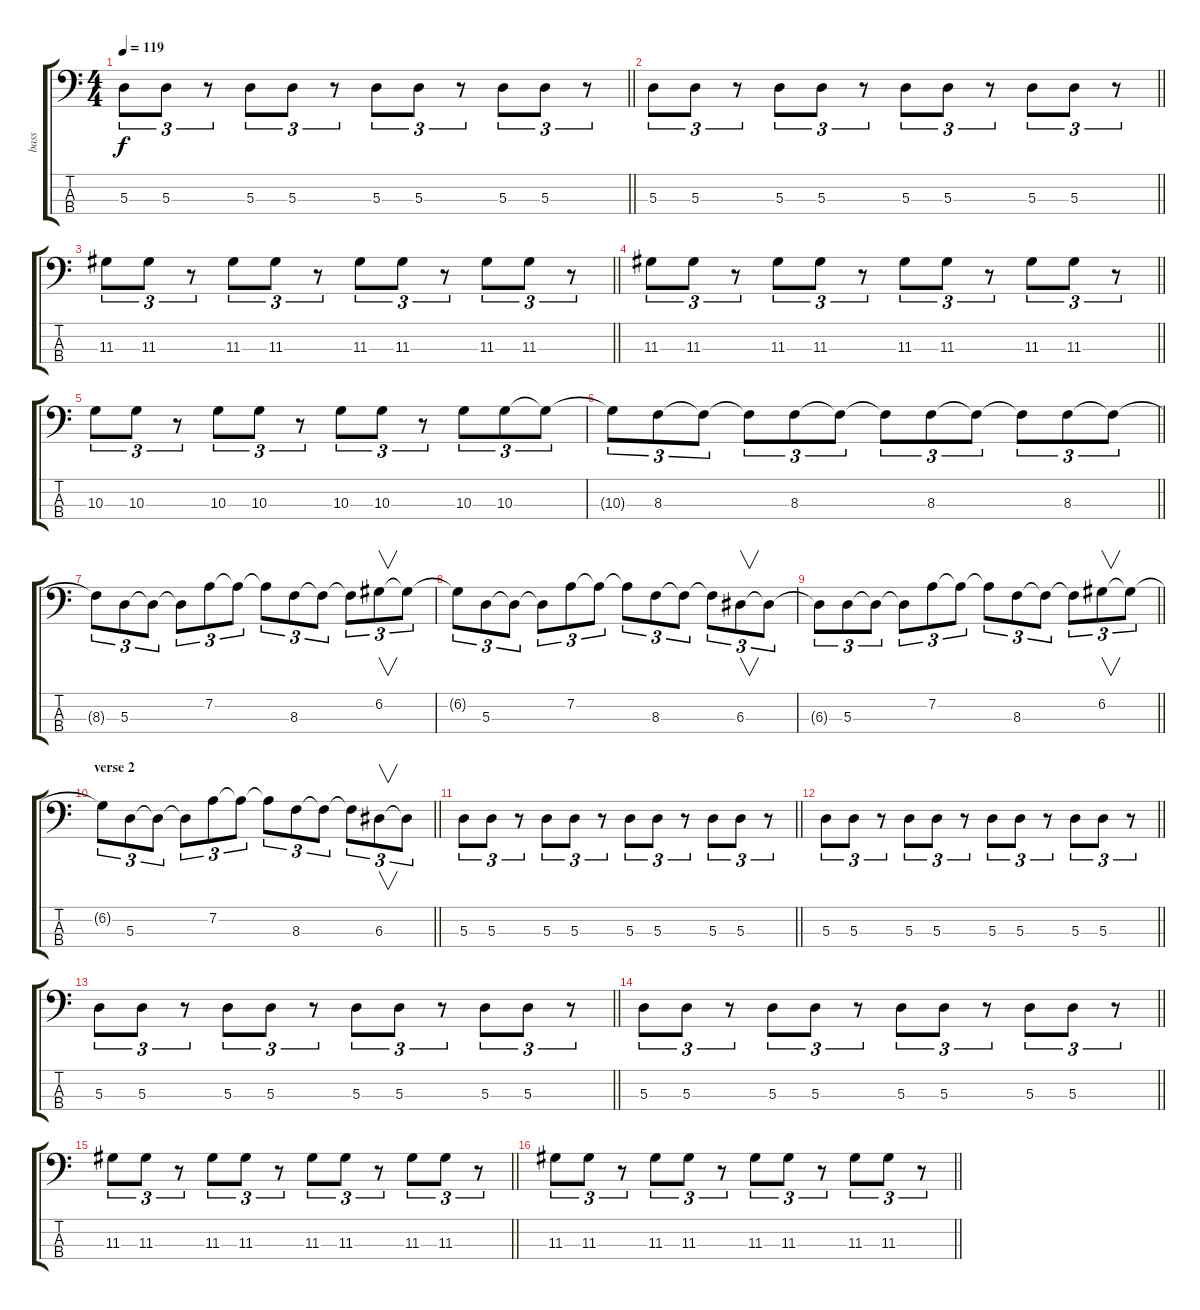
\track ("bass " "bass ") {instrument electricguitarjazz}
\staff {score tabs}
\tuning (G2 D2 A1 D1) {hide}
\ts (4 4)
\tempo 119
\clef f4
\barLineRight lightlight
\ks c
5.3.8{tu (3 2) dy f} 5.3.8{tu (3 2)} r.8{tu (3 2)} 5.3.8{tu (3 2)} 5.3.8{tu (3 2)} r.8{tu (3 2)} 5.3.8{tu (3 2)} 5.3.8{tu (3 2)} r.8{tu (3 2)} 5.3.8{tu (3 2)} 5.3.8{tu (3 2)} r.8{tu (3 2)} |
\barLineRight lightlight
5.3.8{tu (3 2)} 5.3.8{tu (3 2)} r.8{tu (3 2)} 5.3.8{tu (3 2)} 5.3.8{tu (3 2)} r.8{tu (3 2)} 5.3.8{tu (3 2)} 5.3.8{tu (3 2)} r.8{tu (3 2)} 5.3.8{tu (3 2)} 5.3.8{tu (3 2)} r.8{tu (3 2)} |
\barLineRight lightlight
11.3.8{tu (3 2)} 11.3.8{tu (3 2)} r.8{tu (3 2)} 11.3.8{tu (3 2)} 11.3.8{tu (3 2)} r.8{tu (3 2)} 11.3.8{tu (3 2)} 11.3.8{tu (3 2)} r.8{tu (3 2)} 11.3.8{tu (3 2)} 11.3.8{tu (3 2)} r.8{tu (3 2)} |
\barLineRight lightlight
11.3.8{tu (3 2)} 11.3.8{tu (3 2)} r.8{tu (3 2)} 11.3.8{tu (3 2)} 11.3.8{tu (3 2)} r.8{tu (3 2)} 11.3.8{tu (3 2)} 11.3.8{tu (3 2)} r.8{tu (3 2)} 11.3.8{tu (3 2)} 11.3.8{tu (3 2)} r.8{tu (3 2)} |
10.3.8{tu (3 2)} 10.3.8{tu (3 2)} r.8{tu (3 2)} 10.3.8{tu (3 2)} 10.3.8{tu (3 2)} r.8{tu (3 2)} 10.3.8{tu (3 2)} 10.3.8{tu (3 2)} r.8{tu (3 2)} 10.3.8{tu (3 2)} 10.3.8{tu (3 2)} 10.3{t}.8{tu (3 2)} |
\barLineRight lightlight
10.3{t}.8{tu (3 2)} 8.3.8{tu (3 2)} 8.3{t}.8{tu (3 2)} 8.3{t}.8{tu (3 2)} 8.3.8{tu (3 2)} 8.3{t}.8{tu (3 2)} 8.3{t}.8{tu (3 2)} 8.3.8{tu (3 2)} 8.3{t}.8{tu (3 2)} 8.3{t}.8{tu (3 2)} 8.3.8{tu (3 2)} 8.3{t}.8{tu (3 2)} |
8.3{t}.8{tu (3 2)} 5.3.8{tu (3 2)} 5.3{t}.8{tu (3 2)} 5.3{t}.8{tu (3 2)} 7.2.8{tu (3 2)} 7.2{t}.8{tu (3 2)} 7.2{t}.8{tu (3 2)} 8.3.8{tu (3 2)} 8.3{t}.8{tu (3 2)} 8.3{t}.8{tu (3 2)} 6.2.8{v tu (3 2)} 6.2{t}.8{tu (3 2)} |
6.2{t}.8{tu (3 2)} 5.3.8{tu (3 2)} 5.3{t}.8{tu (3 2)} 5.3{t}.8{tu (3 2)} 7.2.8{tu (3 2)} 7.2{t}.8{tu (3 2)} 7.2{t}.8{tu (3 2)} 8.3.8{tu (3 2)} 8.3{t}.8{tu (3 2)} 8.3{t}.8{tu (3 2)} 6.3.8{v tu (3 2)} 6.3{t}.8{tu (3 2)} |
\barLineRight lightlight
6.3{t}.8{tu (3 2)} 5.3.8{tu (3 2)} 5.3{t}.8{tu (3 2)} 5.3{t}.8{tu (3 2)} 7.2.8{tu (3 2)} 7.2{t}.8{tu (3 2)} 7.2{t}.8{tu (3 2)} 8.3.8{tu (3 2)} 8.3{t}.8{tu (3 2)} 8.3{t}.8{tu (3 2)} 6.2.8{v tu (3 2)} 6.2{t}.8{tu (3 2)} |
\section ("" "verse 2")
\barLineRight lightlight
6.2{t}.8{tu (3 2)} 5.3.8{tu (3 2)} 5.3{t}.8{tu (3 2)} 5.3{t}.8{tu (3 2)} 7.2.8{tu (3 2)} 7.2{t}.8{tu (3 2)} 7.2{t}.8{tu (3 2)} 8.3.8{tu (3 2)} 8.3{t}.8{tu (3 2)} 8.3{t}.8{tu (3 2)} 6.3.8{v tu (3 2)} 6.3{t}.8{tu (3 2)} |
\barLineRight lightlight
5.3.8{tu (3 2)} 5.3.8{tu (3 2)} r.8{tu (3 2)} 5.3.8{tu (3 2)} 5.3.8{tu (3 2)} r.8{tu (3 2)} 5.3.8{tu (3 2)} 5.3.8{tu (3 2)} r.8{tu (3 2)} 5.3.8{tu (3 2)} 5.3.8{tu (3 2)} r.8{tu (3 2)} |
\barLineRight lightlight
5.3.8{tu (3 2)} 5.3.8{tu (3 2)} r.8{tu (3 2)} 5.3.8{tu (3 2)} 5.3.8{tu (3 2)} r.8{tu (3 2)} 5.3.8{tu (3 2)} 5.3.8{tu (3 2)} r.8{tu (3 2)} 5.3.8{tu (3 2)} 5.3.8{tu (3 2)} r.8{tu (3 2)} |
\barLineRight lightlight
5.3.8{tu (3 2)} 5.3.8{tu (3 2)} r.8{tu (3 2)} 5.3.8{tu (3 2)} 5.3.8{tu (3 2)} r.8{tu (3 2)} 5.3.8{tu (3 2)} 5.3.8{tu (3 2)} r.8{tu (3 2)} 5.3.8{tu (3 2)} 5.3.8{tu (3 2)} r.8{tu (3 2)} |
\barLineRight lightlight
5.3.8{tu (3 2)} 5.3.8{tu (3 2)} r.8{tu (3 2)} 5.3.8{tu (3 2)} 5.3.8{tu (3 2)} r.8{tu (3 2)} 5.3.8{tu (3 2)} 5.3.8{tu (3 2)} r.8{tu (3 2)} 5.3.8{tu (3 2)} 5.3.8{tu (3 2)} r.8{tu (3 2)} |
\barLineRight lightlight
11.3.8{tu (3 2)} 11.3.8{tu (3 2)} r.8{tu (3 2)} 11.3.8{tu (3 2)} 11.3.8{tu (3 2)} r.8{tu (3 2)} 11.3.8{tu (3 2)} 11.3.8{tu (3 2)} r.8{tu (3 2)} 11.3.8{tu (3 2)} 11.3.8{tu (3 2)} r.8{tu (3 2)} |
\barLineRight lightlight
11.3.8{tu (3 2)} 11.3.8{tu (3 2)} r.8{tu (3 2)} 11.3.8{tu (3 2)} 11.3.8{tu (3 2)} r.8{tu (3 2)} 11.3.8{tu (3 2)} 11.3.8{tu (3 2)} r.8{tu (3 2)} 11.3.8{tu (3 2)} 11.3.8{tu (3 2)} r.8{tu (3 2)}
